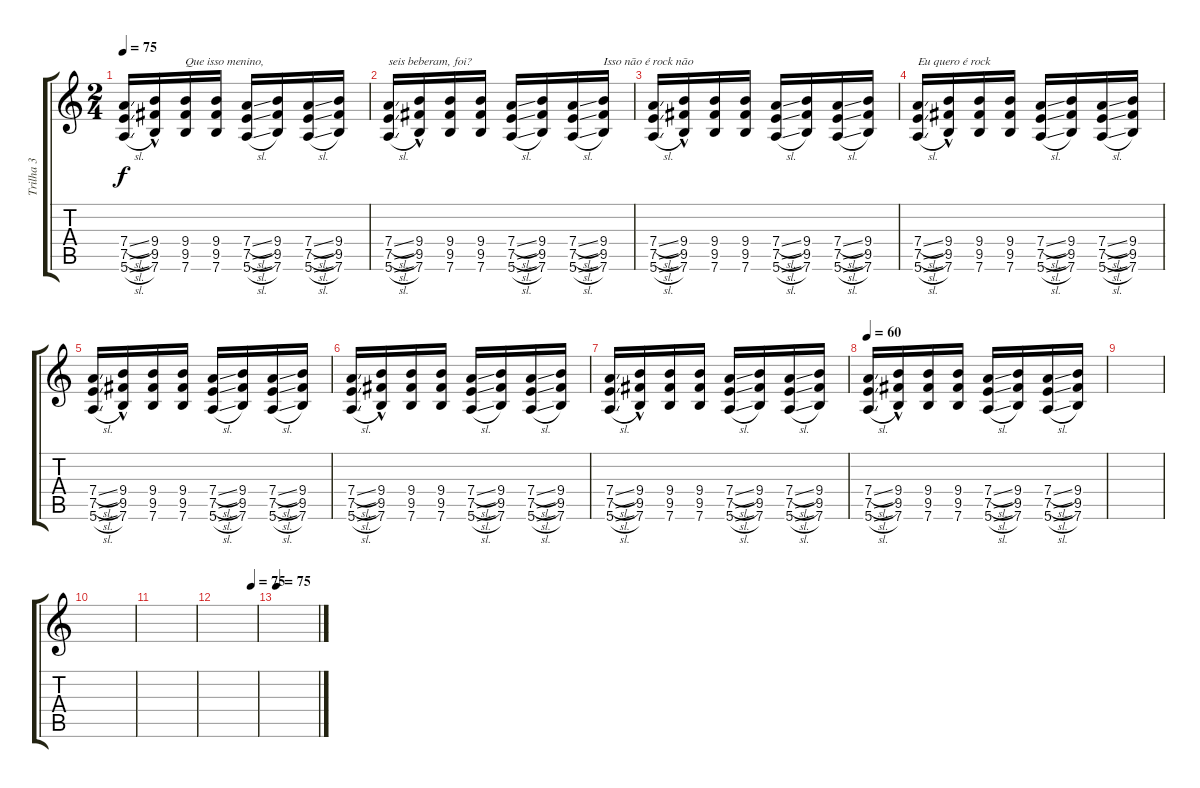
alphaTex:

\track ("Trilha 3" "Trilha 3") {instrument acousticguitarsteel}
\staff {score tabs}
\tuning (E4 B3 G3 D3 A2 E2) {hide}
\ts (2 4)
\tempo 75
\tempo 60
\tempo 75
\clef g2
\ks c
(7.4{sl} 7.5{sl} 5.6{sl}).16{dy f instrument acousticguitarsteel} (9.4 9.5{hac} 7.6).16 (9.4 9.5 7.6).16{txt "Que isso menino, "} (9.4 9.5 7.6).16 (7.4{sl} 7.5{sl} 5.6{sl}).16 (9.4 9.5 7.6).16 (7.4{sl} 7.5{sl} 5.6{sl}).16 (9.4 9.5 7.6).16 |
(7.4{sl} 7.5{sl} 5.6{sl}).16{txt "seis beberam, foi?"} (9.4 9.5{hac} 7.6).16 (9.4 9.5 7.6).16 (9.4 9.5 7.6).16 (7.4{sl} 7.5{sl} 5.6{sl}).16 (9.4 9.5 7.6).16 (7.4{sl} 7.5{sl} 5.6{sl}).16 (9.4 9.5 7.6).16{txt "Isso não é rock não"} |
(7.4{sl} 7.5{sl} 5.6{sl}).16 (9.4 9.5{hac} 7.6).16 (9.4 9.5 7.6).16 (9.4 9.5 7.6).16 (7.4{sl} 7.5{sl} 5.6{sl}).16 (9.4 9.5 7.6).16 (7.4{sl} 7.5{sl} 5.6{sl}).16 (9.4 9.5 7.6).16 |
(7.4{sl} 7.5{sl} 5.6{sl}).16{txt "Eu quero é rock"} (9.4 9.5{hac} 7.6).16 (9.4 9.5 7.6).16 (9.4 9.5 7.6).16 (7.4{sl} 7.5{sl} 5.6{sl}).16 (9.4 9.5 7.6).16 (7.4{sl} 7.5{sl} 5.6{sl}).16 (9.4 9.5 7.6).16 |
(7.4{sl} 7.5{sl} 5.6{sl}).16 (9.4 9.5{hac} 7.6).16 (9.4 9.5 7.6).16 (9.4 9.5 7.6).16 (7.4{sl} 7.5{sl} 5.6{sl}).16 (9.4 9.5 7.6).16 (7.4{sl} 7.5{sl} 5.6{sl}).16 (9.4 9.5 7.6).16 |
(7.4{sl} 7.5{sl} 5.6{sl}).16 (9.4 9.5{hac} 7.6).16 (9.4 9.5 7.6).16 (9.4 9.5 7.6).16 (7.4{sl} 7.5{sl} 5.6{sl}).16 (9.4 9.5 7.6).16 (7.4{sl} 7.5{sl} 5.6{sl}).16 (9.4 9.5 7.6).16 |
(7.4{sl} 7.5{sl} 5.6{sl}).16 (9.4 9.5{hac} 7.6).16 (9.4 9.5 7.6).16 (9.4 9.5 7.6).16 (7.4{sl} 7.5{sl} 5.6{sl}).16 (9.4 9.5 7.6).16 (7.4{sl} 7.5{sl} 5.6{sl}).16 (9.4 9.5 7.6).16 |
\tempo 60
(7.4{sl} 7.5{sl} 5.6{sl}).16 (9.4 9.5{hac} 7.6).16 (9.4 9.5 7.6).16 (9.4 9.5 7.6).16 (7.4{sl} 7.5{sl} 5.6{sl}).16 (9.4 9.5 7.6).16 (7.4{sl} 7.5{sl} 5.6{sl}).16 (9.4 9.5 7.6).16 |
|
|
|
\tempo (75 0.875)
|
\tempo 75
